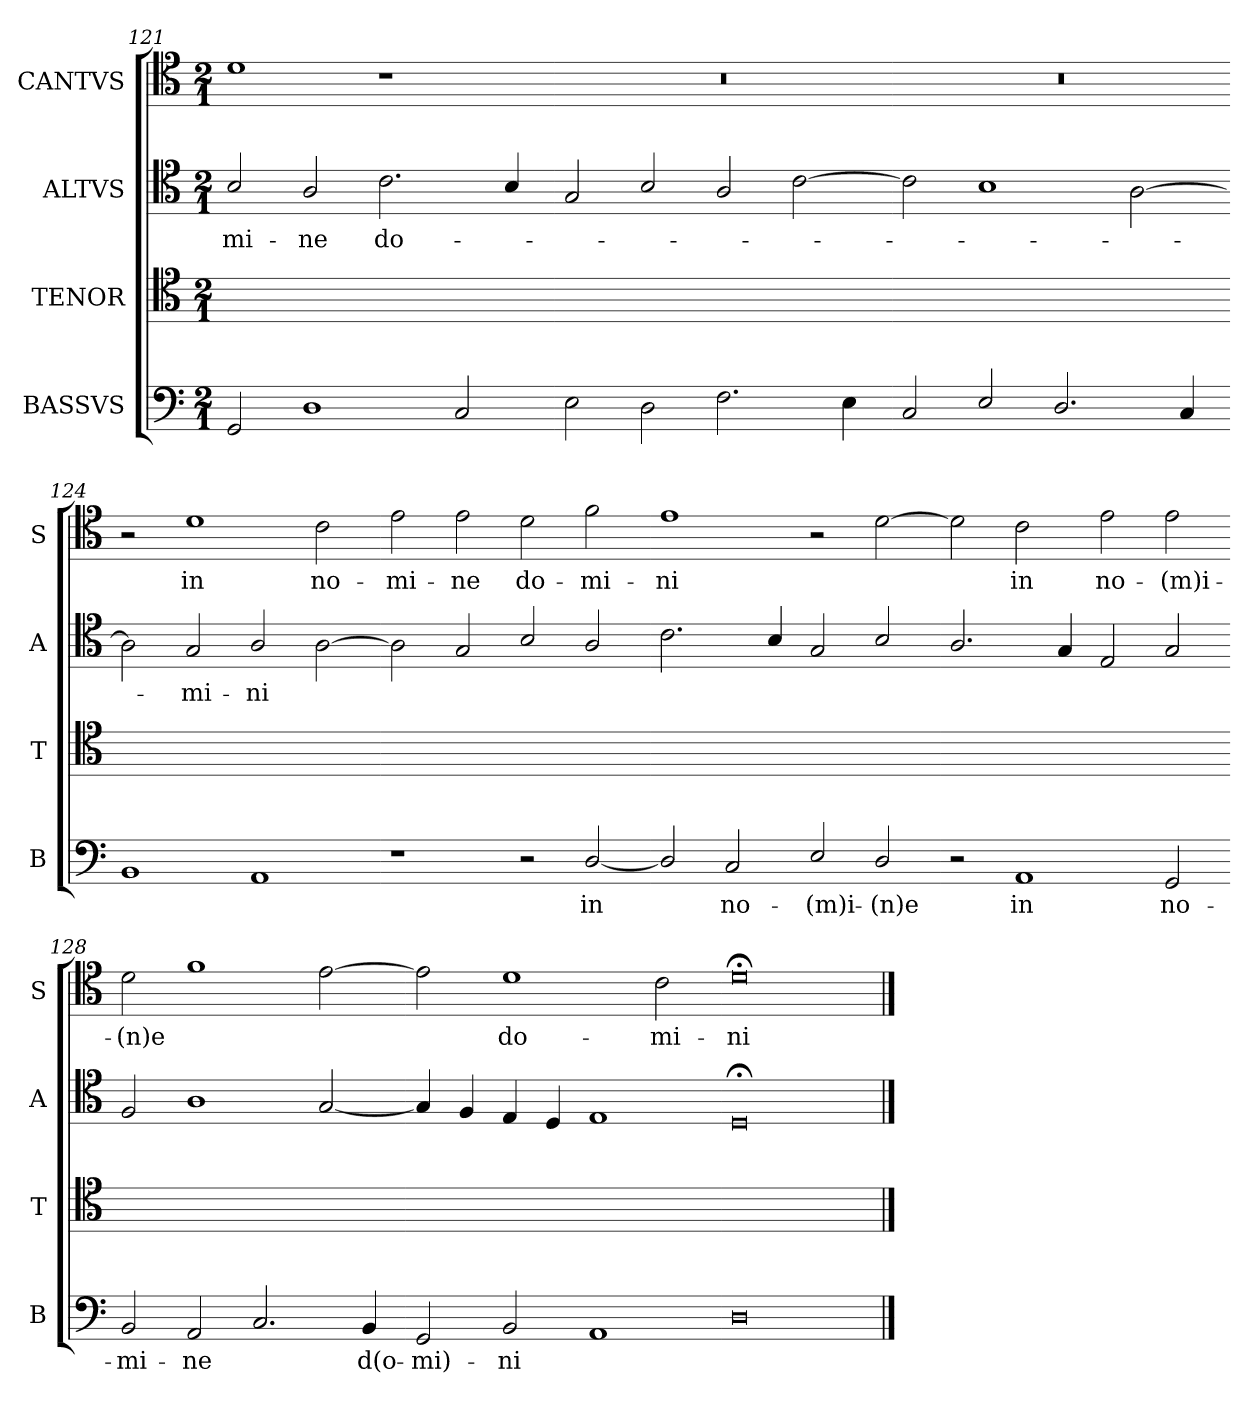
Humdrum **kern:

**kern	**text	**kern	**kern	**text	**kern	**text
*part4	*part4	*part3	*part2	*part2	*part1	*part1
*staff4	*staff4	*staff3	*staff2	*staff2	*staff1	*staff1
*I"BASSVS	*	*I"TENOR	*I"ALTVS	*	*I"CANTVS	*
*I'B	*	*I'T	*I'A	*	*I'S	*
*clefF4	*	*clefC4	*clefC4	*	*clefC4	*
*k[]	*	*k[]	*k[]	*	*k[]	*
*D:dor	*	*D:dor	*D:dor	*	*D:dor	*
*M2/1	*	*M2/1	*M2/1	*	*M2/1	*
=121	=121	=121	=121	=121	=121	=121
2GG/	.	0ryy	2B/	-mi-	1d	.
1D	.	.	2A/	-ne	.	.
.	.	.	2.c\	do-	1r	.
2C/	.	.	.	.	.	.
.	.	.	4B/	.	.	.
=122-	=122-	=122-	=122-	=122-	=122-	=122-
2E\	.	0ryy	2G/	.	0r	.
2D\	.	.	2B/	.	.	.
2.F\	.	.	2A/	.	.	.
.	.	.	[2c\	.	.	.
4E\	.	.	.	.	.	.
=123-	=123-	=123-	=123-	=123-	=123-	=123-
2C/	.	0ryy	2c\]	.	0r	.
2E/	.	.	1B	.	.	.
2.D/	.	.	.	.	.	.
.	.	.	[2A\	.	.	.
4C/	.	.	.	.	.	.
=124-	=124-	=124-	=124-	=124-	=124-	=124-
1BB	.	0ryy	2A\]	.	2r	.
!	!	!	!	!	!	!LO:LY:i
.	.	.	2G/	-mi-	1d	in
1AA	.	.	2A/	-ni	.	.
!	!	!	!	!	!	!LO:LY:i
.	.	.	[2A\	.	2c\	no-
=125-	=125-	=125-	=125-	=125-	=125-	=125-
!	!	!	!	!	!	!LO:LY:i
1r	.	0ryy	2A\]	.	2e\	-mi-
!	!	!	!	!	!	!LO:LY:i
.	.	.	2G/	.	2e\	-ne
!	!	!	!	!	!	!LO:LY:i
2r	.	.	2B/	.	2d\	do-
!	!	!	!	!	!	!LO:LY:i
[2D/	in	.	2A/	.	2f\	-mi-
=126-	=126-	=126-	=126-	=126-	=126-	=126-
!	!	!	!	!	!	!LO:LY:i
2D/]	.	0ryy	2.c\	.	1e	-ni
2C/	no-	.	.	.	.	.
.	.	.	4B/	.	.	.
2E/	-(m)i-	.	2G/	.	2r	.
2D/	-(n)e	.	2B/	.	[2d\	.
=127-	=127-	=127-	=127-	=127-	=127-	=127-
2r	.	0ryy	2.A/	.	2d\]	.
1AA	in	.	.	.	2c\	in
.	.	.	4G/	.	.	.
.	.	.	2E/	.	2e\	no-
2GG/	no-	.	2G/	.	2e\	-(m)i-
=128-	=128-	=128-	=128-	=128-	=128-	=128-
2BB/	-mi-	0ryy	2F/	.	2d\	-(n)e
2AA/	-ne	.	1A	.	1f	.
2.C/	.	.	.	.	.	.
.	.	.	[2G/	.	[2e\	.
4BB/	d(o-	.	.	.	.	.
=129-	=129-	=129-	=129-	=129-	=129-	=129-
2GG/	-mi)-	0ryy	4G/]	.	2e\]	.
.	.	.	4F/	.	.	.
2BB/	-ni	.	4E/	.	1d	do-
.	.	.	4D/	.	.	.
1AA	.	.	1E	.	.	.
.	.	.	.	.	2c\	-mi-
=130-	=130-	=130-	=130-	=130-	=130-	=130-
0D\	.	0ryy	0D;<	.	0d;	-ni
==	==	==	==	==	==	==
*-	*-	*-	*-	*-	*-	*-
